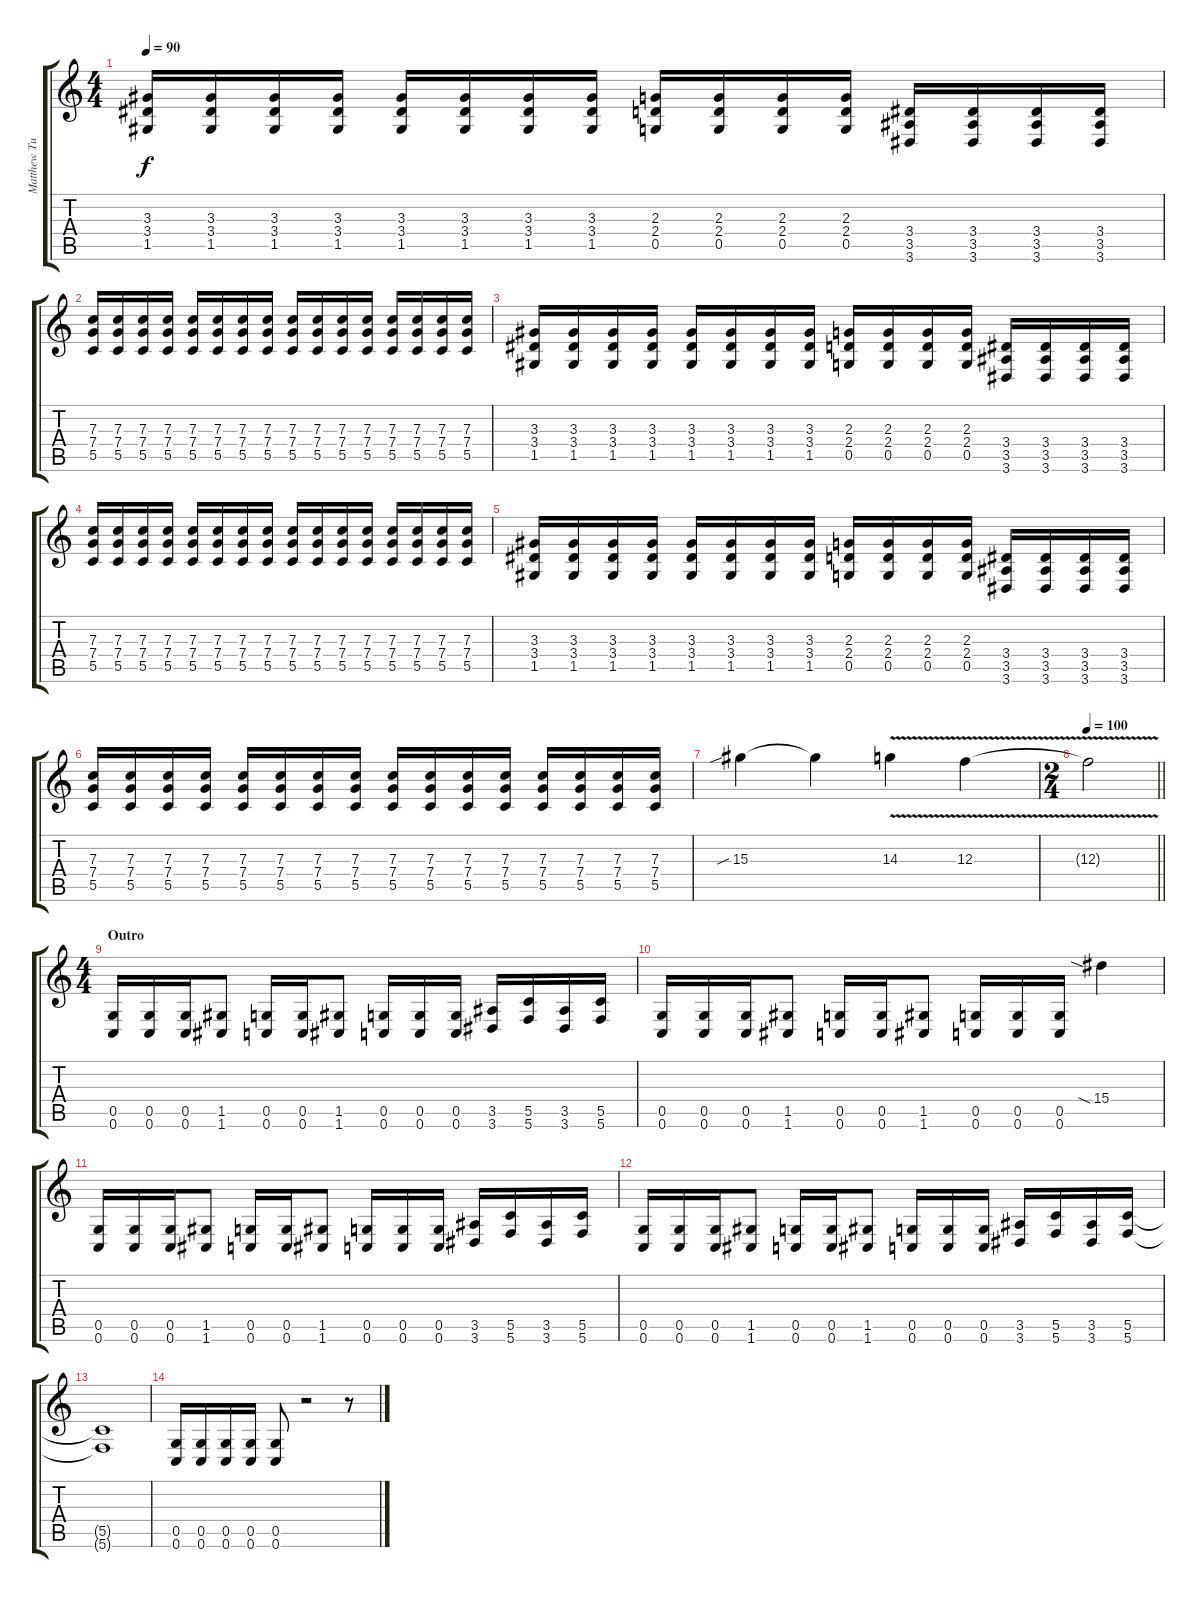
\track ("Matthew Tuck" "Matthew Tu") {instrument overdrivenguitar}
\staff {score tabs}
\tuning (D4 A3 F3 C3 G2 C2) {hide}
\ts (4 4)
\tempo 90
\clef g2
\ks c
(3.3 3.4 1.5).16{dy f} (3.3 3.4 1.5).16 (3.3 3.4 1.5).16 (3.3 3.4 1.5).16 (3.3 3.4 1.5).16 (3.3 3.4 1.5).16 (3.3 3.4 1.5).16 (3.3 3.4 1.5).16 (2.3 2.4 0.5).16 (2.3 2.4 0.5).16 (2.3 2.4 0.5).16 (2.3 2.4 0.5).16 (3.4 3.5 3.6).16 (3.4 3.5 3.6).16 (3.4 3.5 3.6).16 (3.4 3.5 3.6).16 |
(7.3 7.4 5.5).16 (7.3 7.4 5.5).16 (7.3 7.4 5.5).16 (7.3 7.4 5.5).16 (7.3 7.4 5.5).16 (7.3 7.4 5.5).16 (7.3 7.4 5.5).16 (7.3 7.4 5.5).16 (7.3 7.4 5.5).16 (7.3 7.4 5.5).16 (7.3 7.4 5.5).16 (7.3 7.4 5.5).16 (7.3 7.4 5.5).16 (7.3 7.4 5.5).16 (7.3 7.4 5.5).16 (7.3 7.4 5.5).16 |
(3.3 3.4 1.5).16 (3.3 3.4 1.5).16 (3.3 3.4 1.5).16 (3.3 3.4 1.5).16 (3.3 3.4 1.5).16 (3.3 3.4 1.5).16 (3.3 3.4 1.5).16 (3.3 3.4 1.5).16 (2.3 2.4 0.5).16 (2.3 2.4 0.5).16 (2.3 2.4 0.5).16 (2.3 2.4 0.5).16 (3.4 3.5 3.6).16 (3.4 3.5 3.6).16 (3.4 3.5 3.6).16 (3.4 3.5 3.6).16 |
(7.3 7.4 5.5).16 (7.3 7.4 5.5).16 (7.3 7.4 5.5).16 (7.3 7.4 5.5).16 (7.3 7.4 5.5).16 (7.3 7.4 5.5).16 (7.3 7.4 5.5).16 (7.3 7.4 5.5).16 (7.3 7.4 5.5).16 (7.3 7.4 5.5).16 (7.3 7.4 5.5).16 (7.3 7.4 5.5).16 (7.3 7.4 5.5).16 (7.3 7.4 5.5).16 (7.3 7.4 5.5).16 (7.3 7.4 5.5).16 |
(3.3 3.4 1.5).16 (3.3 3.4 1.5).16 (3.3 3.4 1.5).16 (3.3 3.4 1.5).16 (3.3 3.4 1.5).16 (3.3 3.4 1.5).16 (3.3 3.4 1.5).16 (3.3 3.4 1.5).16 (2.3 2.4 0.5).16 (2.3 2.4 0.5).16 (2.3 2.4 0.5).16 (2.3 2.4 0.5).16 (3.4 3.5 3.6).16 (3.4 3.5 3.6).16 (3.4 3.5 3.6).16 (3.4 3.5 3.6).16 |
(7.3 7.4 5.5).16 (7.3 7.4 5.5).16 (7.3 7.4 5.5).16 (7.3 7.4 5.5).16 (7.3 7.4 5.5).16 (7.3 7.4 5.5).16 (7.3 7.4 5.5).16 (7.3 7.4 5.5).16 (7.3 7.4 5.5).16 (7.3 7.4 5.5).16 (7.3 7.4 5.5).16 (7.3 7.4 5.5).16 (7.3 7.4 5.5).16 (7.3 7.4 5.5).16 (7.3 7.4 5.5).16 (7.3 7.4 5.5).16 |
15.3{sib}.4 15.3{t}.4 14.3{v}.4 12.3{v}.4 |
\ts (2 4)
\tempo 100
\barLineRight lightlight
12.3{t}.2 |
\ts (4 4)
\section ("" "Outro")
(0.5 0.6).16 (0.5 0.6).16 (0.5 0.6).16 (1.5 1.6).8 (0.5 0.6).16 (0.5 0.6).16 (1.5 1.6).8 (0.5 0.6).16 (0.5 0.6).16 (0.5 0.6).16 (3.5 3.6).16 (5.5 5.6).16 (3.5 3.6).16 (5.5 5.6).16 |
(0.5 0.6).16 (0.5 0.6).16 (0.5 0.6).16 (1.5 1.6).8 (0.5 0.6).16 (0.5 0.6).16 (1.5 1.6).8 (0.5 0.6).16 (0.5 0.6).16 (0.5 0.6).16 15.4{sia}.4 |
(0.5 0.6).16 (0.5 0.6).16 (0.5 0.6).16 (1.5 1.6).8 (0.5 0.6).16 (0.5 0.6).16 (1.5 1.6).8 (0.5 0.6).16 (0.5 0.6).16 (0.5 0.6).16 (3.5 3.6).16 (5.5 5.6).16 (3.5 3.6).16 (5.5 5.6).16 |
(0.5 0.6).16 (0.5 0.6).16 (0.5 0.6).16 (1.5 1.6).8 (0.5 0.6).16 (0.5 0.6).16 (1.5 1.6).8 (0.5 0.6).16 (0.5 0.6).16 (0.5 0.6).16 (3.5 3.6).16 (5.5 5.6).16 (3.5 3.6).16 (5.5 5.6).16 |
(5.5{t} 5.6{t}).1 |
(0.5 0.6).16 (0.5 0.6).16 (0.5 0.6).16 (0.5 0.6).16 (0.5 0.6).8 r.2 r.8
